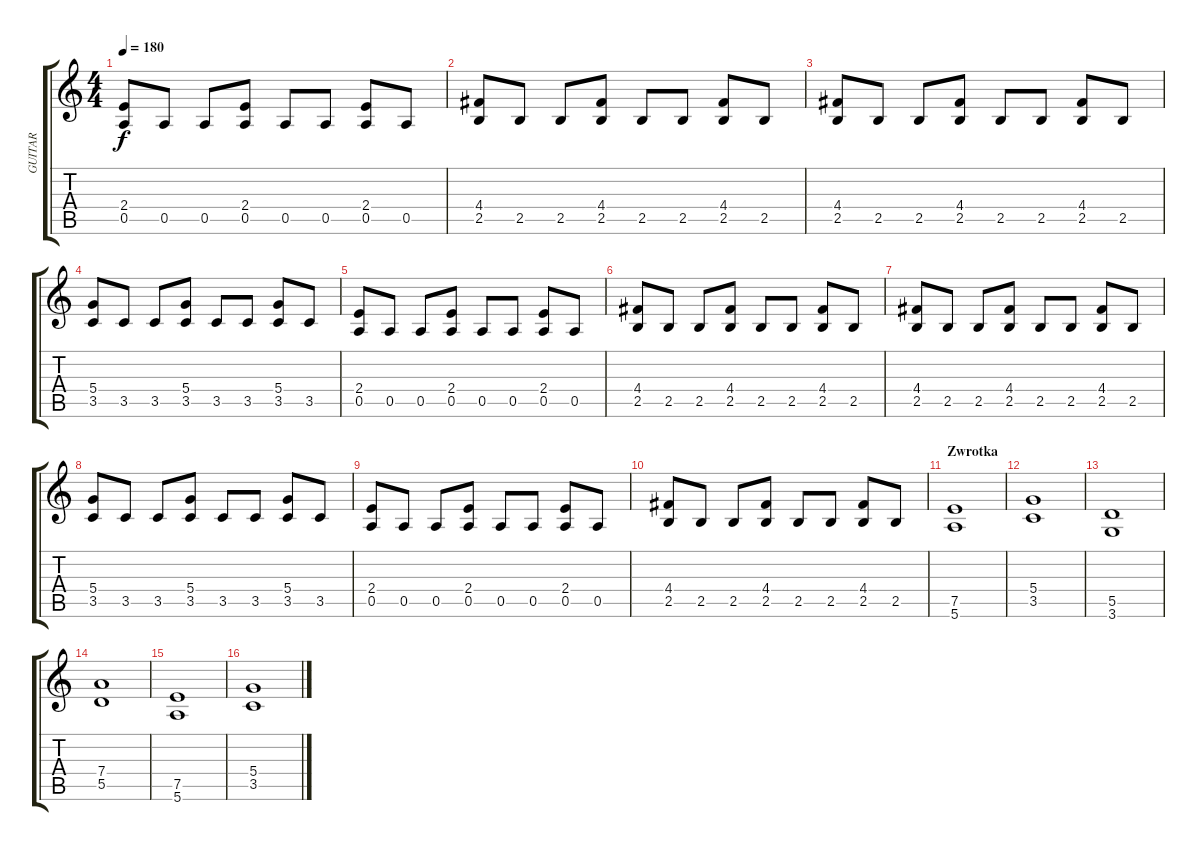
\track ("GUITAR" "GUITAR") {instrument distortionguitar}
\staff {score tabs}
\tuning (E4 B3 G3 D3 A2 E2) {hide}
\ts (4 4)
\tempo 180
\clef g2
\ks c
(2.4 0.5).8{dy f} 0.5.8 0.5.8 (2.4 0.5).8 0.5.8 0.5.8 (2.4 0.5).8 0.5.8 |
(4.4 2.5).8 2.5.8 2.5.8 (4.4 2.5).8 2.5.8 2.5.8 (4.4 2.5).8 2.5.8 |
(4.4 2.5).8 2.5.8 2.5.8 (4.4 2.5).8 2.5.8 2.5.8 (4.4 2.5).8 2.5.8 |
(5.4 3.5).8 3.5.8 3.5.8 (5.4 3.5).8 3.5.8 3.5.8 (5.4 3.5).8 3.5.8 |
(2.4 0.5).8 0.5.8 0.5.8 (2.4 0.5).8 0.5.8 0.5.8 (2.4 0.5).8 0.5.8 |
(4.4 2.5).8 2.5.8 2.5.8 (4.4 2.5).8 2.5.8 2.5.8 (4.4 2.5).8 2.5.8 |
(4.4 2.5).8 2.5.8 2.5.8 (4.4 2.5).8 2.5.8 2.5.8 (4.4 2.5).8 2.5.8 |
(5.4 3.5).8 3.5.8 3.5.8 (5.4 3.5).8 3.5.8 3.5.8 (5.4 3.5).8 3.5.8 |
(2.4 0.5).8 0.5.8 0.5.8 (2.4 0.5).8 0.5.8 0.5.8 (2.4 0.5).8 0.5.8 |
(4.4 2.5).8 2.5.8 2.5.8 (4.4 2.5).8 2.5.8 2.5.8 (4.4 2.5).8 2.5.8 |
\section ("" "Zwrotka")
(7.5 5.6).1 |
(5.4 3.5).1 |
(5.5 3.6).1 |
(7.4 5.5).1 |
(7.5 5.6).1 |
(5.4 3.5).1
